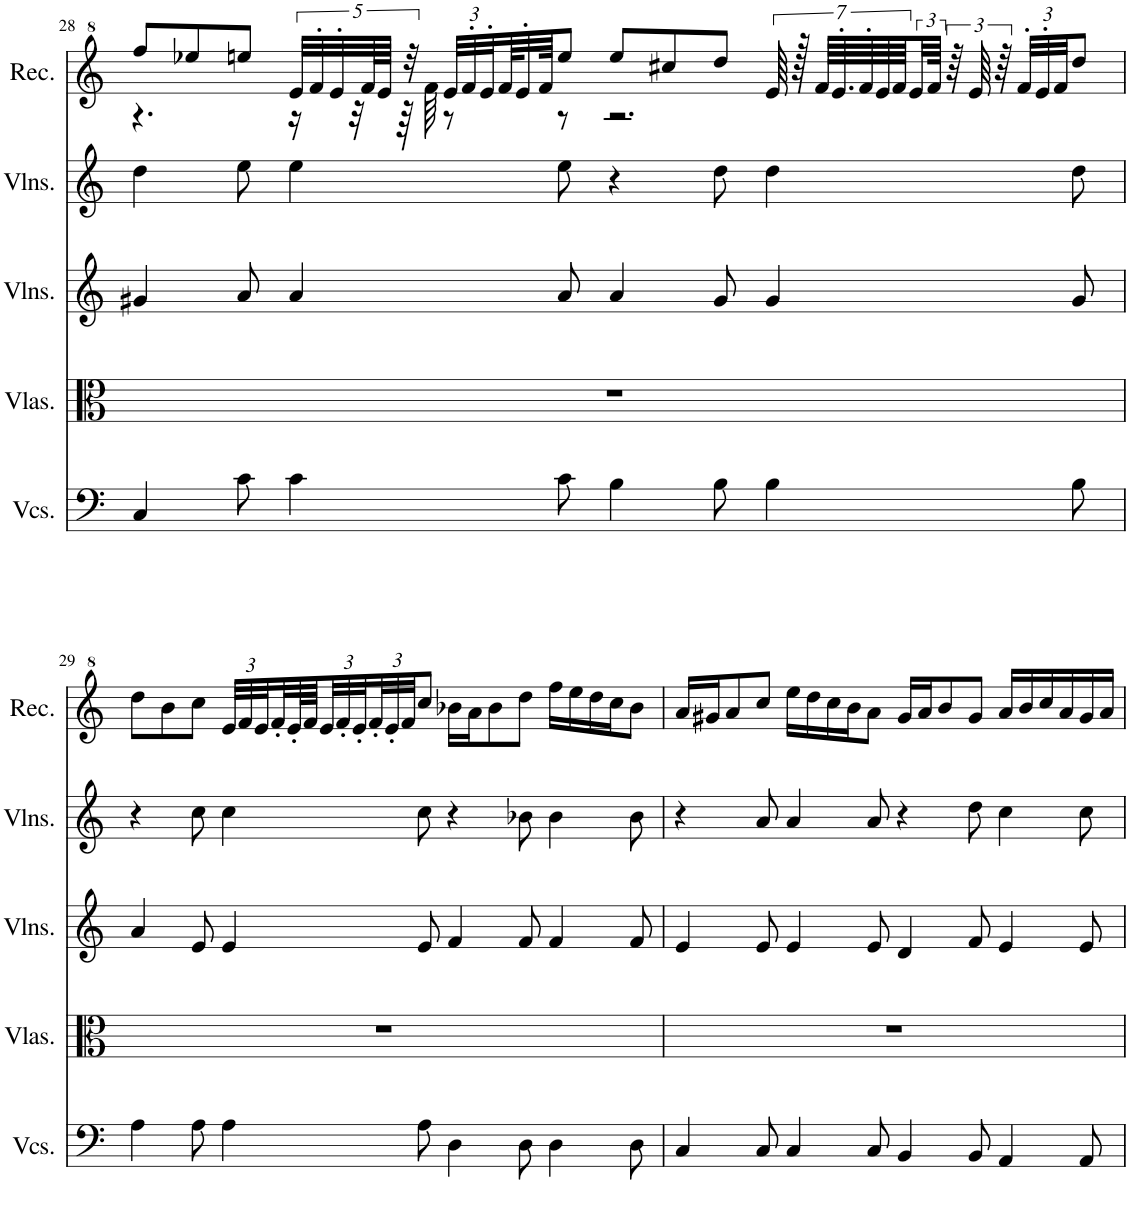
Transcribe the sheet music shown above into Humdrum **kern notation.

**kern	**kern	**kern	**kern	**kern
*part5	*part4	*part3	*part2	*part1
*staff5	*staff4	*staff3	*staff2	*staff1
*I"Violoncellos, Basso Continuo	*I"Violas, Viola	*I"Violins, Violino II	*I"Violins, Violino I	*I"Recorder, Flauto Soprano
*I'Vcs.	*I'Vlas.	*I'Vlns.	*I'Vlns.	*I'Rec.
!!LO:PB:g=z
*clefF4	*clefC3	*clefG2	*clefG2	*clefG^2
*k[]	*k[]	*k[]	*k[]	*k[]
*M12/8	*M12/8	*M12/8	*M12/8	*M12/8
=28	=28	=28	=28	=28
*	*	*	*	*^
4C/	1.r	4g#X/	4dd\	8fff/L	4.r
.	.	.	.	8eee-X/	.
8c\	.	8a/	8ee\	8eeen/J	.
4c\	.	4a/	4ee\	40ee/LLL	16r
.	.	.	.	40ff'/	.
.	.	.	.	40ee'/	.
.	.	.	.	.	32r
.	.	.	.	80ff/L	.
.	.	.	.	80ee/JJJJ	.
.	.	.	.	.	64r
.	.	.	.	40r	.
.	.	.	.	.	64ff\
*	*	*	*	*Xbrackettup	*
.	.	.	.	48ee/LLL	8r
.	.	.	.	48ff'/	.
.	.	.	.	48ee'/	.
.	.	.	.	64ff/K	.
.	.	.	.	32ee'/	.
.	.	.	.	64ff/JJK	.
8c\	.	8a/	8ee\	8eee/J	8r
4B\	.	4a/	4r	8eee/L	2.r
.	.	.	.	8ccc#X/	.
8B\	.	8g#/	8dd\	8ddd/J	.
*	*	*	*	*brackettup	*
4B\	.	4g#/	4dd\	56ee/	.
.	.	.	.	112r	.
.	.	.	.	56ff/LLLL	.
.	.	.	.	56.ee'/	.
.	.	.	.	56ff'/	.
.	.	.	.	56ee/	.
.	.	.	.	56ff/J	.
.	.	.	.	48ee/	.
.	.	.	.	96ff/JJJk	.
.	.	.	.	96r	.
.	.	.	.	96ee/	.
.	.	.	.	96r	.
*	*	*	*	*Xbrackettup	*
.	.	.	.	48ff'/LLL	.
.	.	.	.	48ee'/	.
.	.	.	.	48ff/JJ	.
8B\	.	8g#/	8dd\	8ddd/J	.
*	*	*	*	*v	*v
!!LO:LB:g=z
=29	=29	=29	=29	=29
4A\	1.r	4a/	4r	8ddd\L
.	.	.	.	8bb\
8A\	.	8e/	8cc\	8ccc\J
4A\	.	4e/	4cc\	48ee/LLL
.	.	.	.	48ff/
.	.	.	.	48ee/
.	.	.	.	32ff'/
.	.	.	.	64ee'/L
.	.	.	.	64ff/J
.	.	.	.	48ee/
.	.	.	.	48ff'/
.	.	.	.	48ee'/
.	.	.	.	48ff'/
.	.	.	.	48ee'/
.	.	.	.	48ff/JJ
8A\	.	8e/	8cc\	8ccc/J
4D\	.	4f/	4r	16bb-X\LL
.	.	.	.	16aa\J
.	.	.	.	8bb-\
8D\	.	8f/	8b-X\	8ddd\J
4D\	.	4f/	4b-\	16fff\LL
.	.	.	.	16eee\
.	.	.	.	16ddd\
.	.	.	.	16ccc\J
8D\	.	8f/	8b-\	8bb-\J
=30	=30	=30	=30	=30
4C/	1.r	4e/	4r	16aa/LL
.	.	.	.	16gg#X/J
.	.	.	.	8aa/
8C/	.	8e/	8a/	8ccc/J
4C/	.	4e/	4a/	16eee\LL
.	.	.	.	16ddd\
.	.	.	.	16ccc\
.	.	.	.	16bb\J
8C/	.	8e/	8a/	8aa\J
4BB/	.	4d/	4r	16gg#/LL
.	.	.	.	16aa/J
.	.	.	.	8bb/
8BB/	.	8f/	8dd\	8gg#/J
4AA/	.	4e/	4cc\	16aa/LL
.	.	.	.	16bb/
.	.	.	.	16ccc/
.	.	.	.	16aa/
8AA/	.	8e/	8cc\	16gg#/
.	.	.	.	16aa/JJ
=	=	=	=	=
*-	*-	*-	*-	*-
